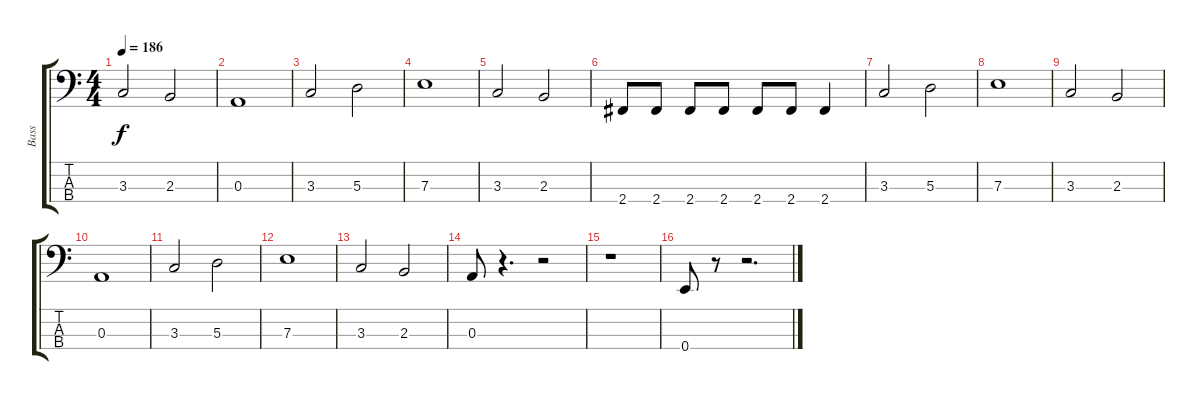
\track ("Bass" "Bass") {instrument electricbasspick}
\staff {score tabs}
\tuning (G2 D2 A1 E1) {hide}
\ts (4 4)
\tempo 186
\clef f4
\ks c
3.3.2{dy f} 2.3.2 |
0.3.1 |
3.3.2 5.3.2 |
7.3.1 |
3.3.2 2.3.2 |
2.4.8 2.4.8 2.4.8 2.4.8 2.4.8 2.4.8 2.4.4 |
3.3.2 5.3.2 |
7.3.1 |
3.3.2 2.3.2 |
0.3.1 |
3.3.2 5.3.2 |
7.3.1 |
3.3.2 2.3.2 |
0.3.8 r.4{d} r.2 |
r.1 |
0.4.8 r.8 r.2{d}
